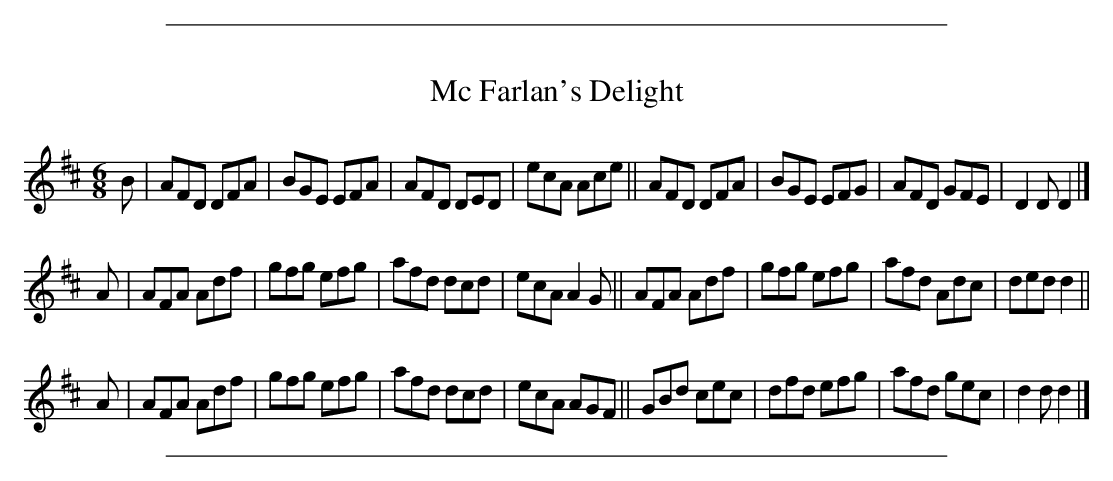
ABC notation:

X:1
T: Mc Farlan's Delight
M: 6/8
L: 1/8
K: D
B |\
AFD DFA | BGE EFA | AFD DED | ecA Ace ||\
AFD DFA | BGE EFG | AFD GFE | D2D D2 |]
A |\
AFA Adf | gfg efg | afd dcd | ecA A2G ||\
AFA Adf | gfg efg | afd Adc | ded d2 ||
A |\
AFA Adf | gfg efg | afd dcd | ecA AGF ||\
GBd cec | dfd efg | afd gec | d2d d2 |]
